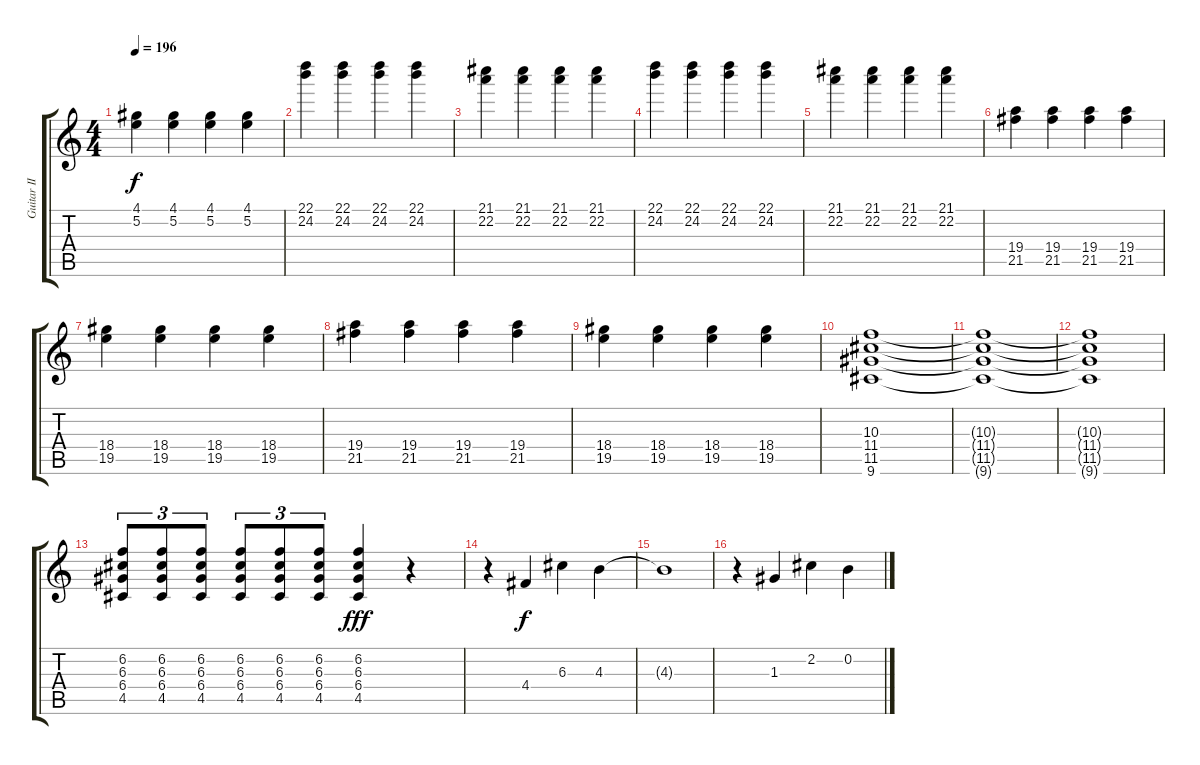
\track ("Guitar II (Inoran)" "Guitar II ") {instrument electricguitarclean}
\staff {score tabs}
\tuning (E4 B3 G3 D3 A2 E2) {hide}
\ts (4 4)
\tempo 196
\clef g2
\ks c
(4.1 5.2).4{dy f} (4.1 5.2).4 (4.1 5.2).4 (4.1 5.2).4 |
(22.1 24.2).4 (22.1 24.2).4 (22.1 24.2).4 (22.1 24.2).4 |
(21.1 22.2).4 (21.1 22.2).4 (21.1 22.2).4 (21.1 22.2).4 |
(22.1 24.2).4 (22.1 24.2).4 (22.1 24.2).4 (22.1 24.2).4 |
(21.1 22.2).4 (21.1 22.2).4 (21.1 22.2).4 (21.1 22.2).4 |
(19.4 21.5).4 (19.4 21.5).4 (19.4 21.5).4 (19.4 21.5).4 |
(18.4 19.5).4 (18.4 19.5).4 (18.4 19.5).4 (18.4 19.5).4 |
(19.4 21.5).4 (19.4 21.5).4 (19.4 21.5).4 (19.4 21.5).4 |
(18.4 19.5).4 (18.4 19.5).4 (18.4 19.5).4 (18.4 19.5).4 |
(10.3 11.4 11.5 9.6).1 |
(10.3{t} 11.4{t} 11.5{t} 9.6{t}).1 |
(10.3{t} 11.4{t} 11.5{t} 9.6{t}).1 |
(6.2 6.3 6.4 4.5).8{tu (3 2)} (6.2 6.3 6.4 4.5).8{tu (3 2)} (6.2 6.3 6.4 4.5).8{tu (3 2)} (6.2 6.3 6.4 4.5).8{tu (3 2)} (6.2 6.3 6.4 4.5).8{tu (3 2)} (6.2 6.3 6.4 4.5).8{tu (3 2)} (6.2 6.3 6.4 4.5).4{dy fff} r.4 |
r.4 4.4.4{dy f} 6.3.4 4.3.4 |
4.3{t}.1 |
r.4 1.3.4 2.2.4 0.2.4
